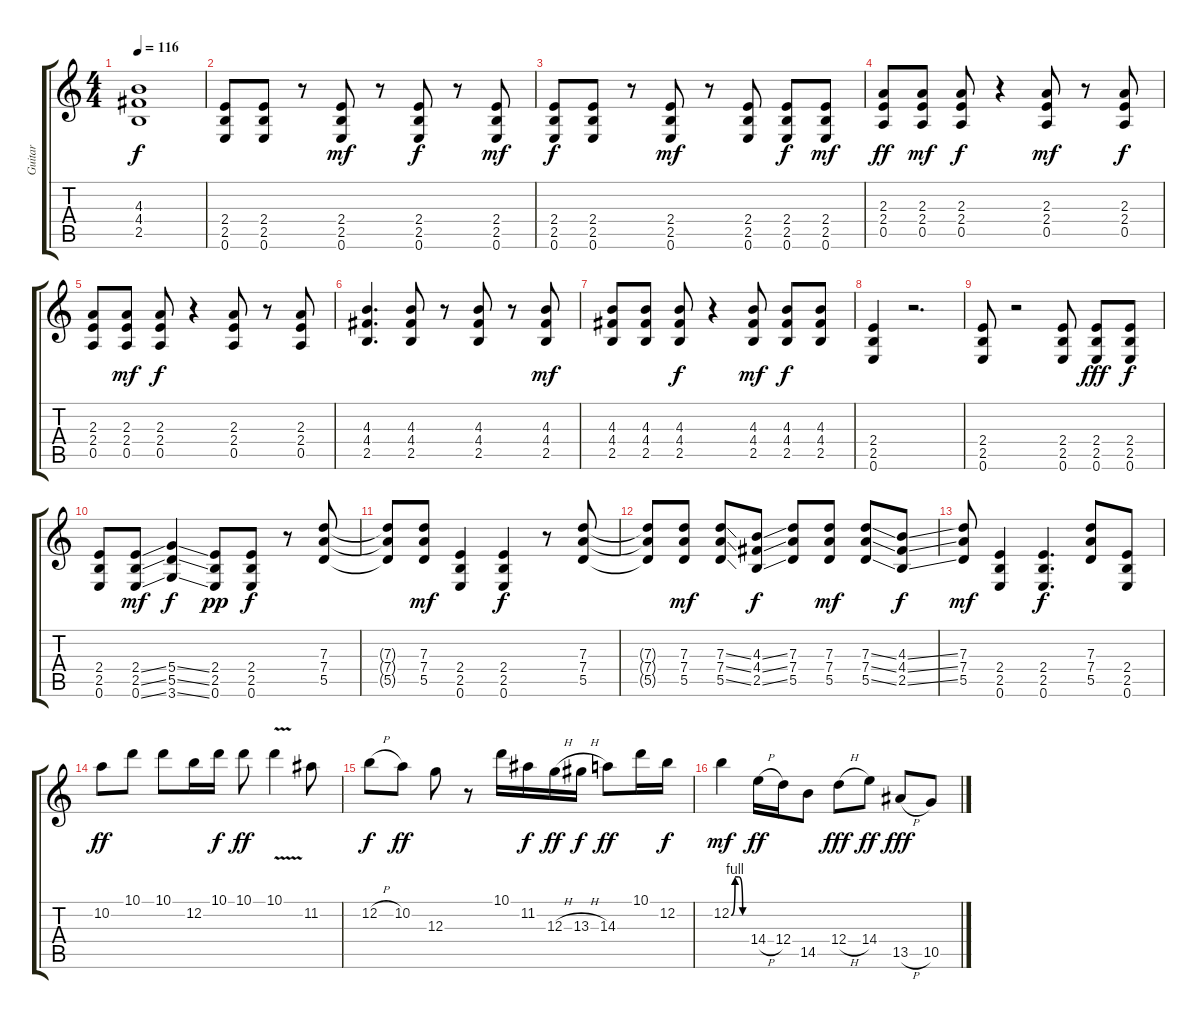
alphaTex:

\track ("Guitar" "Guitar") {instrument distortionguitar}
\staff {score tabs}
\tuning (E4 B3 G3 D3 A2 E2) {hide}
\ts (4 4)
\tempo 116
\clef g2
\ks c
(4.3{t} 4.4{t} 2.5{t}).1{dy f} |
(2.4 2.5 0.6).8 (2.4 2.5 0.6).8 r.8 (2.4 2.5 0.6).8{dy mf} r.8 (2.4 2.5 0.6).8{dy f} r.8 (2.4 2.5 0.6).8{dy mf} |
(2.4 2.5 0.6).8{dy f} (2.4 2.5 0.6).8 r.8 (2.4 2.5 0.6).8{dy mf} r.8 (2.4 2.5 0.6).8 (2.4 2.5 0.6).8{dy f} (2.4 2.5 0.6).8{dy mf} |
(2.3 2.4 0.5).8{dy ff} (2.3 2.4 0.5).8{dy mf} (2.3 2.4 0.5).8{dy f} r.4 (2.3 2.4 0.5).8{dy mf} r.8 (2.3 2.4 0.5).8{dy f} |
(2.3 2.4 0.5).8 (2.3 2.4 0.5).8{dy mf} (2.3 2.4 0.5).8{dy f} r.4 (2.3 2.4 0.5).8 r.8 (2.3 2.4 0.5).8 |
(4.3 4.4 2.5).4{d} (4.3 4.4 2.5).8 r.8 (4.3 4.4 2.5).8 r.8 (4.3 4.4 2.5).8{dy mf} |
(4.3 4.4 2.5).8 (4.3 4.4 2.5).8 (4.3 4.4 2.5).8{dy f} r.4 (4.3 4.4 2.5).8{dy mf} (4.3 4.4 2.5).8{dy f} (4.3 4.4 2.5).8 |
(2.4 2.5 0.6).4 r.2{d} |
(2.4 2.5 0.6).8 r.2 (2.4 2.5 0.6).8 (2.4 2.5 0.6).8{dy fff} (2.4 2.5 0.6).8{dy f} |
(2.4 2.5 0.6).8 (2.4{ss} 2.5{ss} 0.6{ss}).8{dy mf} (5.4{ss} 5.5{ss} 3.6{ss}).4{dy f} (2.4 2.5 0.6).8{dy pp} (2.4 2.5 0.6).8{dy f} r.8 (7.3 7.4 5.5).8 |
(7.3{t} 7.4{t} 5.5{t}).8 (7.3 7.4 5.5).8{dy mf} (2.4 2.5 0.6).4 (2.4 2.5 0.6).4{dy f} r.8 (7.3 7.4 5.5).8 |
(7.3{t} 7.4{t} 5.5{t}).8 (7.3 7.4 5.5).8{dy mf} (7.3{ss} 7.4{ss} 5.5{ss}).8 (4.3{ss} 4.4{ss} 2.5{ss}).8{dy f} (7.3 7.4 5.5).8 (7.3 7.4 5.5).8{dy mf} (7.3{ss} 7.4{ss} 5.5{ss}).8 (4.3{ss} 4.4{ss} 2.5{ss}).8{dy f} |
(7.3 7.4 5.5).8{dy mf} (2.4 2.5 0.6).4 (2.4 2.5 0.6).4{d dy f} (7.3 7.4 5.5).8 (2.4 2.5 0.6).8 |
10.2.8{dy ff} 10.1.8 10.1.8 12.2.16 10.1.16{dy f} 10.1.8{dy ff} 10.1{v}.4 11.2.8 |
12.2{h}.8{dy f} 10.2.8{dy ff} 12.3.8 r.8 10.1.16 11.2.16{dy f} 12.3{h}.16{dy ff} 13.3{h}.16{dy f} 14.3.8{dy ff} 10.1.16 12.2.16{dy f} |
12.2{be (custom 0 0 15 4 30 4 45 0 60 0)}.4{dy mf} 14.4{h}.16{dy ff} 12.4.16 14.5.8 12.4{h}.8{dy fff} 14.4.8{dy ff} 13.5{h}.8{dy fff} 10.5.8
